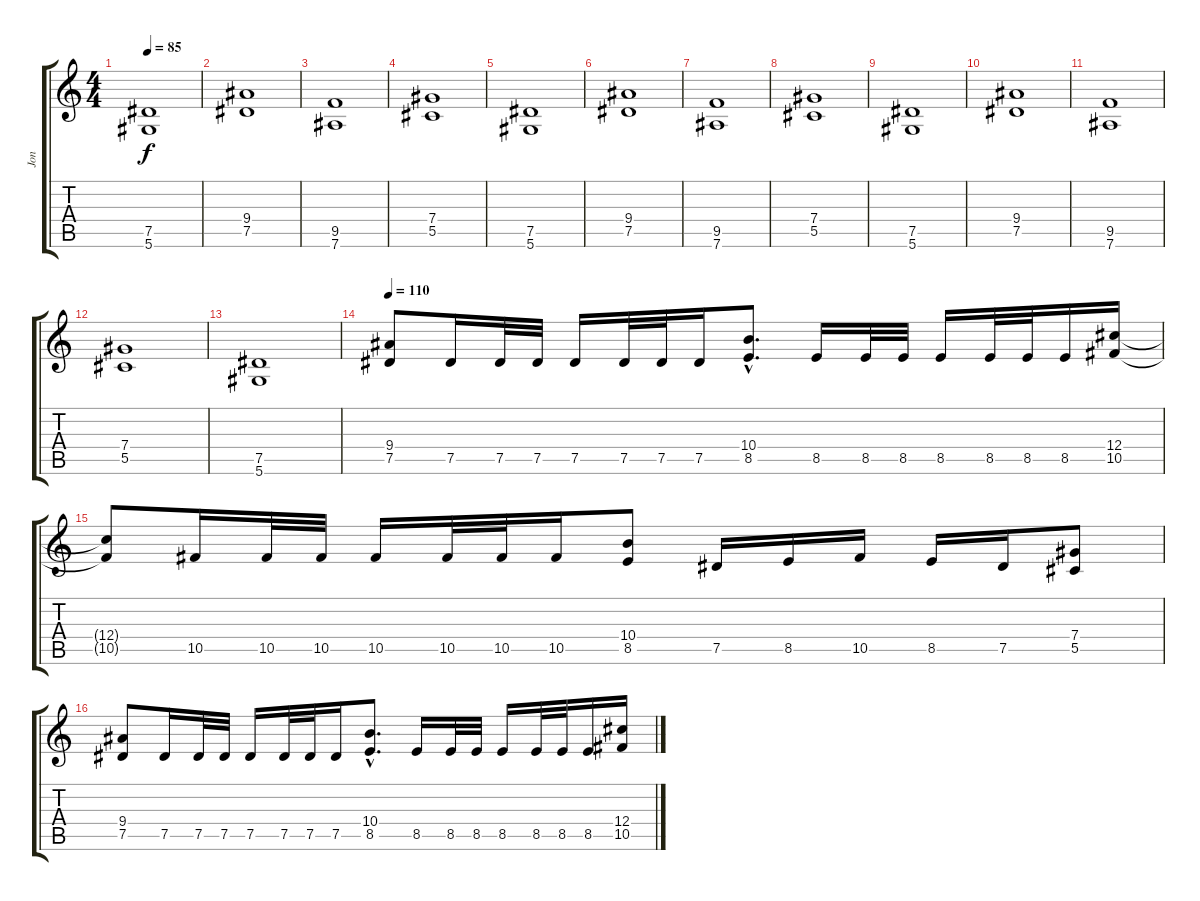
\track ("Jon" "Jon") {instrument distortionguitar}
\staff {score tabs}
\tuning (Eb4 Bb3 Gb3 Db3 Ab2 Eb2) {hide}
\ts (4 4)
\tempo 85
\clef g2
\ks c
(7.5 5.6).1{dy f} |
(9.4 7.5).1 |
(9.5 7.6).1 |
(7.4 5.5).1 |
(7.5 5.6).1 |
(9.4 7.5).1 |
(9.5 7.6).1 |
(7.4 5.5).1 |
(7.5 5.6).1 |
(9.4 7.5).1 |
(9.5 7.6).1 |
(7.4 5.5).1 |
(7.5 5.6).1 |
\tempo 110
(9.4 7.5).8 7.5.16 7.5.32 7.5.32 7.5.16 7.5.32 7.5.32 7.5.16 (10.4{hac} 8.5{hac}).8{d} 8.5.16 8.5.32 8.5.32 8.5.16 8.5.32 8.5.32 8.5.16 (12.4 10.5).16 |
(12.4{t} 10.5{t}).8 10.5.16 10.5.32 10.5.32 10.5.16 10.5.32 10.5.32 10.5.16 (10.4 8.5).8 7.5.16 8.5.16 10.5.16 8.5.16 7.5.16 (7.4 5.5).8 |
(9.4 7.5).8 7.5.16 7.5.32 7.5.32 7.5.16 7.5.32 7.5.32 7.5.16 (10.4{hac} 8.5{hac}).8{d} 8.5.16 8.5.32 8.5.32 8.5.16 8.5.32 8.5.32 8.5.16 (12.4 10.5).16
